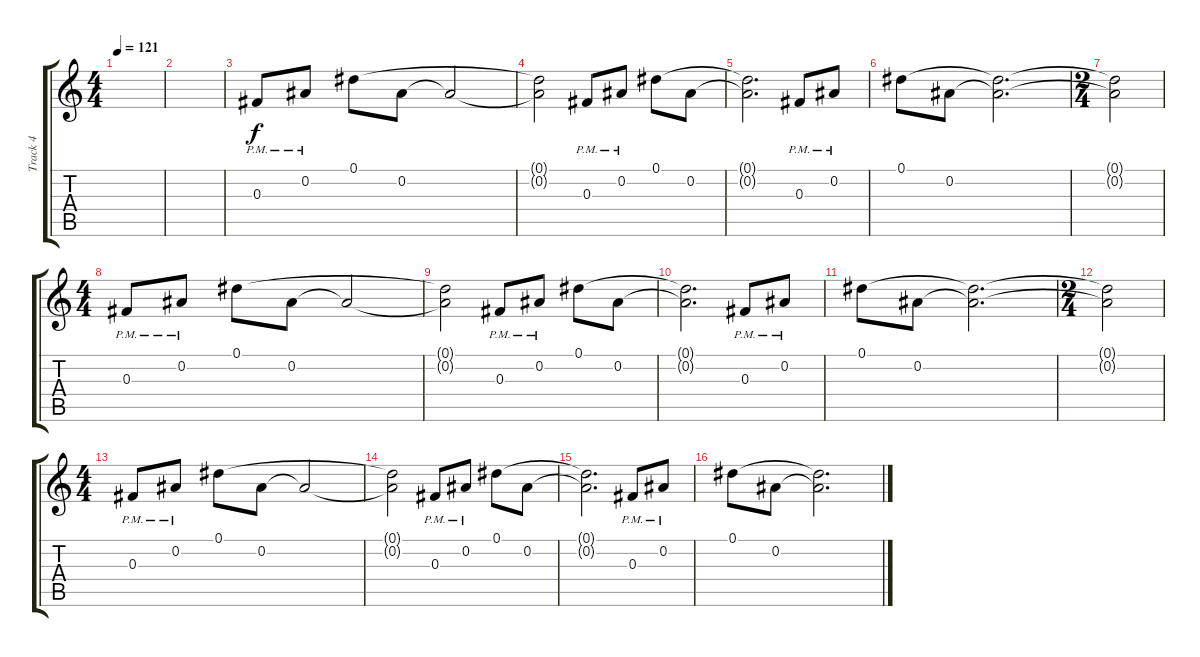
\track ("Track 4" "Track 4") {instrument acousticguitarsteel}
\staff {score tabs}
\tuning (Eb4 Bb3 Gb3 Db3 Ab2 Eb2) {hide}
\ts (4 4)
\tempo 121
\clef g2
\ks c
|
|
0.3{pm}.8 0.2{pm}.8 0.1.8 0.2.8 0.2{t}.2 |
(0.1{t} 0.2{t}).2 0.3{pm}.8 0.2{pm}.8 0.1.8 0.2.8 |
(0.1{t} 0.2{t}).2{d} 0.3{pm}.8 0.2{pm}.8 |
0.1.8 0.2.8 (0.1{t} 0.2{t}).2{d} |
\ts (2 4)
(0.1{t} 0.2{t}).2 |
\ts (4 4)
0.3{pm}.8 0.2{pm}.8 0.1.8 0.2.8 0.2{t}.2 |
(0.1{t} 0.2{t}).2 0.3{pm}.8 0.2{pm}.8 0.1.8 0.2.8 |
(0.1{t} 0.2{t}).2{d} 0.3{pm}.8 0.2{pm}.8 |
0.1.8 0.2.8 (0.1{t} 0.2{t}).2{d} |
\ts (2 4)
(0.1{t} 0.2{t}).2 |
\ts (4 4)
0.3{pm}.8 0.2{pm}.8 0.1.8 0.2.8 0.2{t}.2 |
(0.1{t} 0.2{t}).2 0.3{pm}.8 0.2{pm}.8 0.1.8 0.2.8 |
(0.1{t} 0.2{t}).2{d} 0.3{pm}.8 0.2{pm}.8 |
0.1.8 0.2.8 (0.1{t} 0.2{t}).2{d}
